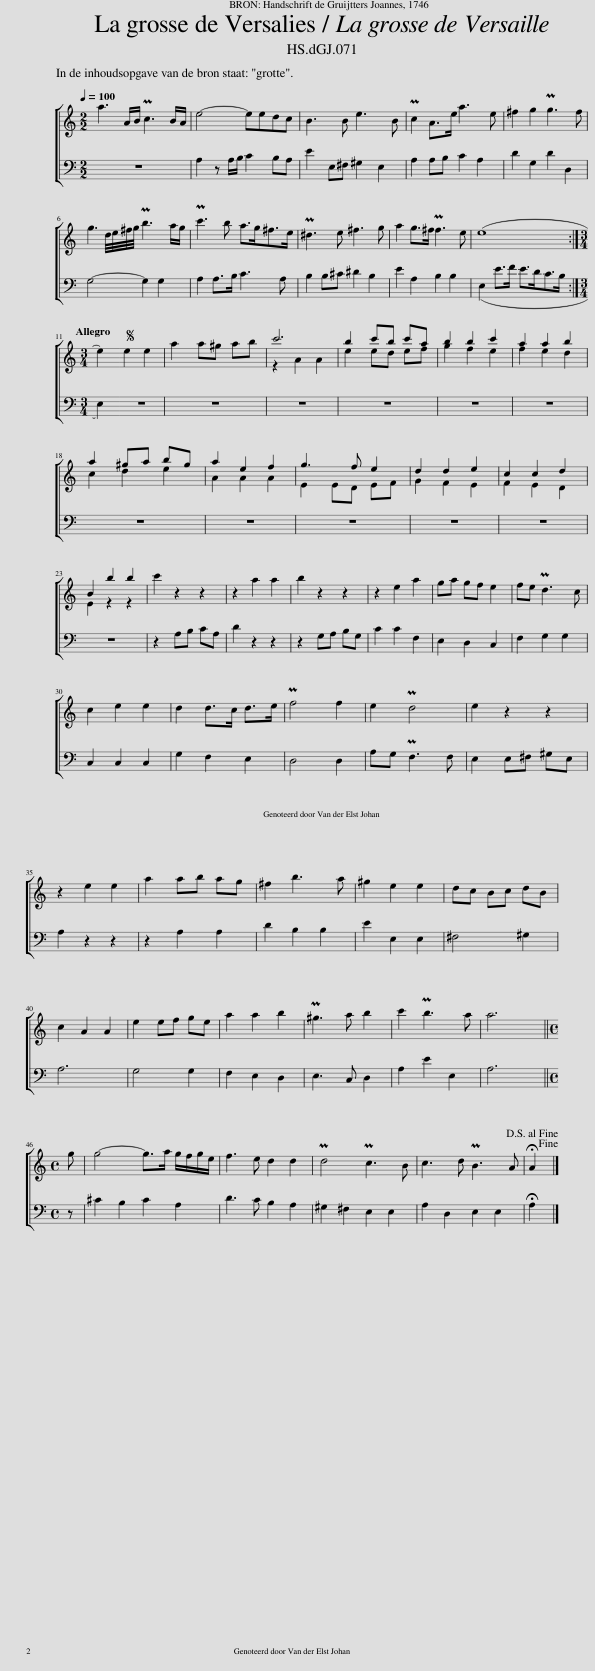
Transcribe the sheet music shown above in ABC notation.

X:1
%%score [ ( 1 2 ) 3 ]
L:1/8
Q:1/4=100
M:2/2
I:linebreak $
K:C
V:1 treble
V:2 treble
V:3 bass
V:1
 a3 A/B/ Pc3 B/A/ | e4- eedc | B3 B e3 B | Pc2 A>e a3 e | ^f2 g2 Pg3 f |$ %5
 g3 d/4e/4^f/4g/4 Pb3 a/g/ | Pc'3 b a>g^f>e | P^d3 e ^f3 g | a2 g>^f Pf3 e | (e8 :|$ %10
[M:3/4][Q:1/4=144] e2) |S e2 e2 | a2 a^g ab | c'6 | b2 c'b c'a | %15
 b2 b2 c'2 | a2 a2 b2 |$ a2 ^ga bg | a2 e2 f2 | g3 f e2 | %20
 d2 d2 e2 | c2 c2 d2 |$ B2 b2 b2 | c'2 z2 z2 | z2 a2 a2 | %25
 b2 z2 z2 | z2 e2 a2 | ga gf e2 | fe Pd3 c |$ c2 e2 e2 | %30
 d2 d>c d>e | Pf4 f2 | e2 Pd4 | e2 z2 z2 |$ z2 e2 e2 | %35
 a2 ab ag | ^f2 b3 a | ^g2 e2 e2 | dc Bc dB |$ c2 A2 A2 | %40
 e2 ef ge | a2 a2 b2 | P^g3 a b2 | c'2 Pb3 a | a6 ||$ %45
[M:4/4] g | g4- g>a g/f/g/e/ | f3 e d2 d2 | Pd4 Pc3 B | c3 d PB3 A | %50
 !fermata!A2!fine!!D.S.! |] %51
V:2
 x8 | x8 | x8 | x8 | x8 |$ %5
 x8 | x8 | x8 | x8 | x8 :|$ %10
[M:3/4] x2 | x4 | x6 | z2 A2 A2 | e2 ed ef | %15
 g2 f2 e2 | f2 e2 d2 |$ c2 d2 e2 | A2 A2 A2 | E2 ED EF | %20
 G2 F2 E2 | F2 E2 D2 |$ E2 z2 z2 | x6 | x6 | %25
 x6 | x6 | x6 | x6 |$ x6 | %30
 x6 | x6 | x6 | x6 |$ x6 | %35
 x6 | x6 | x6 | x6 |$ x6 | %40
 x6 | x6 | x6 | x6 | x6 ||$ %45
[M:4/4] x | x8 | x8 | x8 | x8 | %50
 x2 |] %51
V:3
 z8 | A,2 z A,/B,/ C2 B,A, | E2 E,^F, ^G,2 E,2 | A,2 A,B, C2 A,2 | D2 G,2 D2 D,2 |$ %5
 G,4- G,2 G,2 | A,2 A,>B, C3 A, | B,2 B,^C ^D2 B,2 | E2 A,2 B,2 B,2 | (E,2 E>F E>DC>B, :|$ %10
[M:3/4] E,2) | z4 | z6 | z6 | z6 | %15
 z6 | z6 |$ z6 | z6 | z6 | %20
 z6 | z6 |$ z6 | z2 A,B, CA, | D2 z2 z2 | %25
 z2 G,A, B,G, | C2 C2 F,2 | E,2 D,2 C,2 | F,2 G,2 G,2 |$ C,2 C,2 C,2 | %30
 G,2 F,2 E,2 | D,4 D,2 | A,G, PF,3 F, | E,2 E,^F, ^G,E, |$ A,2 z2 z2 | %35
 z2 A,2 A,2 | D2 B,2 B,2 | E2 E,2 E,2 | ^F,4 ^G,2 |$ A,6 | %40
 G,4 G,2 | F,2 E,2 D,2 | E,3 C, D,2 | A,2 E2 E,2 | A,6 ||$ %45
[M:4/4] z | ^C2 B,2 C2 A,2 | D3 C B,2 A,2 | ^G,2 ^F,2 E,2 E,2 | A,2 D,2 E,2 E,2 | %50
 !fermata!A,2 |] %51
